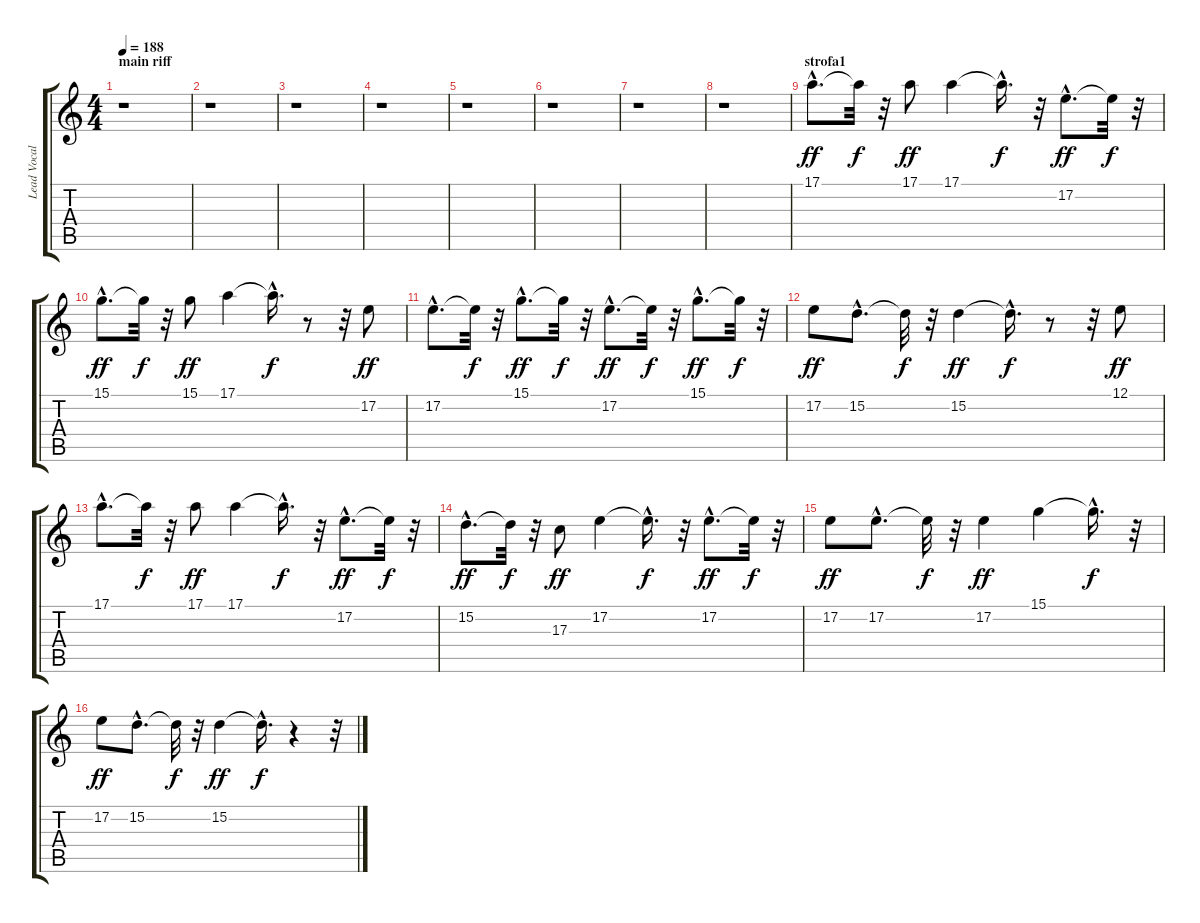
\track ("Lead Vocals (Bruce)" "Lead Vocal") {instrument choiraahs}
\staff {score tabs}
\tuning (E4 B3 G3 D3 A2 E2) {hide}
\ts (4 4)
\section ("" "main riff")
\tempo 188
\clef g2
\ks c
r.1{dy ff} |
r.1 |
r.1 |
r.1 |
r.1 |
r.1 |
r.1 |
r.1 |
\section ("" "strofa1")
17.1{hac}.8{d} 17.1{t}.32{dy f} r.32 17.1.8{dy ff} 17.1.4 17.1{hac t}.16{d dy f} r.32 17.2{hac}.8{d dy ff} 17.2{t}.32{dy f} r.32 |
15.1{hac}.8{d dy ff} 15.1{t}.32{dy f} r.32 15.1.8{dy ff} 17.1.4 17.1{hac t}.16{d dy f} r.8 r.32 17.2.8{dy ff} |
17.2{hac}.8{d} 17.2{t}.32{dy f} r.32 15.1{hac}.8{d dy ff} 15.1{t}.32{dy f} r.32 17.2{hac}.8{d dy ff} 17.2{t}.32{dy f} r.32 15.1{hac}.8{d dy ff} 15.1{t}.32{dy f} r.32 |
17.2.8{dy ff} 15.2{hac}.8{d} 15.2{t}.32{dy f} r.32 15.2.4{dy ff} 15.2{hac t}.16{d dy f} r.8 r.32 12.1.8{dy ff} |
17.1{hac}.8{d} 17.1{t}.32{dy f} r.32 17.1.8{dy ff} 17.1.4 17.1{hac t}.16{d dy f} r.32 17.2{hac}.8{d dy ff} 17.2{t}.32{dy f} r.32 |
15.2{hac}.8{d dy ff} 15.2{t}.32{dy f} r.32 17.3.8{dy ff} 17.2.4 17.2{hac t}.16{d dy f} r.32 17.2{hac}.8{d dy ff} 17.2{t}.32{dy f} r.32 |
17.2.8{dy ff} 17.2{hac}.8{d} 17.2{t}.32{dy f} r.32 17.2.4{dy ff} 15.1.4 15.1{hac t}.16{d dy f} r.32 |
17.2.8{dy ff} 15.2{hac}.8{d} 15.2{t}.32{dy f} r.32 15.2.4{dy ff} 15.2{hac t}.16{d dy f} r.4 r.32
